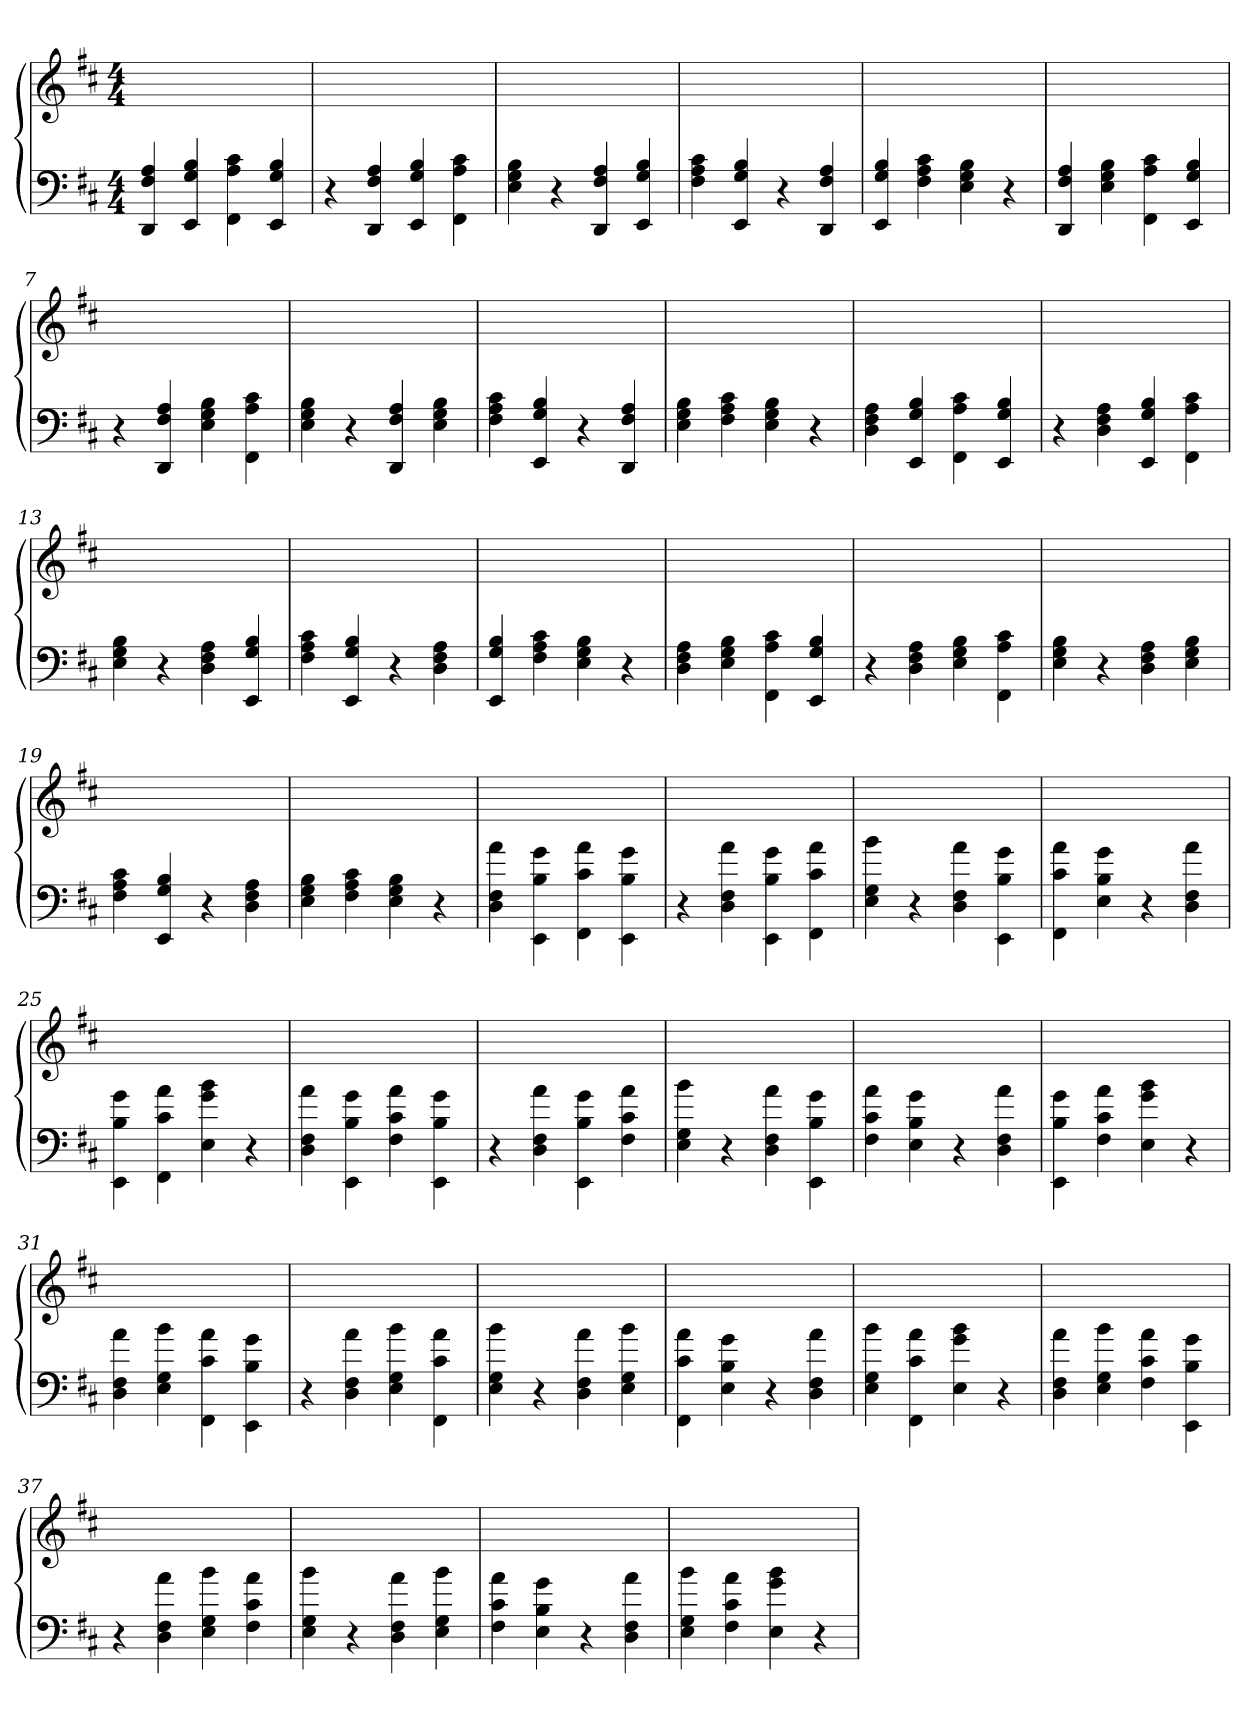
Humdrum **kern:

**kern	**kern
*part2	*part1
*staff2	*staff1
*clefF4	*clefG2
*k[f#c#]	*k[f#c#]
*D:	*D:
*M4/4	*M4/4
*MM60	*MM60
=1	=1
4DD 4F# 4A	1ryy
4EE 4G 4B	.
4FF# 4A 4c#	.
4EE 4G 4B	.
=2	=2
4r	1ryy
4DD 4F# 4A	.
4EE 4G 4B	.
4FF# 4A 4c#	.
=3	=3
4E 4G 4B	1ryy
4r	.
4DD 4F# 4A	.
4EE 4G 4B	.
=4	=4
4F# 4A 4c#	1ryy
4EE 4G 4B	.
4r	.
4DD 4F# 4A	.
=5	=5
4EE 4G 4B	1ryy
4F# 4A 4c#	.
4E 4G 4B	.
4r	.
=6	=6
4DD 4F# 4A	1ryy
4E 4G 4B	.
4FF# 4A 4c#	.
4EE 4G 4B	.
=7	=7
4r	1ryy
4DD 4F# 4A	.
4E 4G 4B	.
4FF# 4A 4c#	.
=8	=8
4E 4G 4B	1ryy
4r	.
4DD 4F# 4A	.
4E 4G 4B	.
=9	=9
4F# 4A 4c#	1ryy
4EE 4G 4B	.
4r	.
4DD 4F# 4A	.
=10	=10
4E 4G 4B	1ryy
4F# 4A 4c#	.
4E 4G 4B	.
4r	.
=11	=11
4D 4F# 4A	1ryy
4EE 4G 4B	.
4FF# 4A 4c#	.
4EE 4G 4B	.
=12	=12
4r	1ryy
4D 4F# 4A	.
4EE 4G 4B	.
4FF# 4A 4c#	.
=13	=13
4E 4G 4B	1ryy
4r	.
4D 4F# 4A	.
4EE 4G 4B	.
=14	=14
4F# 4A 4c#	1ryy
4EE 4G 4B	.
4r	.
4D 4F# 4A	.
=15	=15
4EE 4G 4B	1ryy
4F# 4A 4c#	.
4E 4G 4B	.
4r	.
=16	=16
4D 4F# 4A	1ryy
4E 4G 4B	.
4FF# 4A 4c#	.
4EE 4G 4B	.
=17	=17
4r	1ryy
4D 4F# 4A	.
4E 4G 4B	.
4FF# 4A 4c#	.
=18	=18
4E 4G 4B	1ryy
4r	.
4D 4F# 4A	.
4E 4G 4B	.
=19	=19
4F# 4A 4c#	1ryy
4EE 4G 4B	.
4r	.
4D 4F# 4A	.
=20	=20
4E 4G 4B	1ryy
4F# 4A 4c#	.
4E 4G 4B	.
4r	.
=21	=21
4D 4F# 4a	1ryy
4EE 4B 4g	.
4FF# 4c# 4a	.
4EE 4B 4g	.
=22	=22
4r	1ryy
4D 4F# 4a	.
4EE 4B 4g	.
4FF# 4c# 4a	.
=23	=23
4E 4G 4b	1ryy
4r	.
4D 4F# 4a	.
4EE 4B 4g	.
=24	=24
4FF# 4c# 4a	1ryy
4E 4B 4g	.
4r	.
4D 4F# 4a	.
=25	=25
4EE 4B 4g	1ryy
4FF# 4c# 4a	.
4E 4g 4b	.
4r	.
=26	=26
4D 4F# 4a	1ryy
4EE 4B 4g	.
4F# 4c# 4a	.
4EE 4B 4g	.
=27	=27
4r	1ryy
4D 4F# 4a	.
4EE 4B 4g	.
4F# 4c# 4a	.
=28	=28
4E 4G 4b	1ryy
4r	.
4D 4F# 4a	.
4EE 4B 4g	.
=29	=29
4F# 4c# 4a	1ryy
4E 4B 4g	.
4r	.
4D 4F# 4a	.
=30	=30
4EE 4B 4g	1ryy
4F# 4c# 4a	.
4E 4g 4b	.
4r	.
=31	=31
4D 4F# 4a	1ryy
4E 4G 4b	.
4FF# 4c# 4a	.
4EE 4B 4g	.
=32	=32
4r	1ryy
4D 4F# 4a	.
4E 4G 4b	.
4FF# 4c# 4a	.
=33	=33
4E 4G 4b	1ryy
4r	.
4D 4F# 4a	.
4E 4G 4b	.
=34	=34
4FF# 4c# 4a	1ryy
4E 4B 4g	.
4r	.
4D 4F# 4a	.
=35	=35
4E 4G 4b	1ryy
4FF# 4c# 4a	.
4E 4g 4b	.
4r	.
=36	=36
4D 4F# 4a	1ryy
4E 4G 4b	.
4F# 4c# 4a	.
4EE 4B 4g	.
=37	=37
4r	1ryy
4D 4F# 4a	.
4E 4G 4b	.
4F# 4c# 4a	.
=38	=38
4E 4G 4b	1ryy
4r	.
4D 4F# 4a	.
4E 4G 4b	.
=39	=39
4F# 4c# 4a	1ryy
4E 4B 4g	.
4r	.
4D 4F# 4a	.
=40	=40
4E 4G 4b	1ryy
4F# 4c# 4a	.
4E 4g 4b	.
4r	.
=	=
*-	*-
